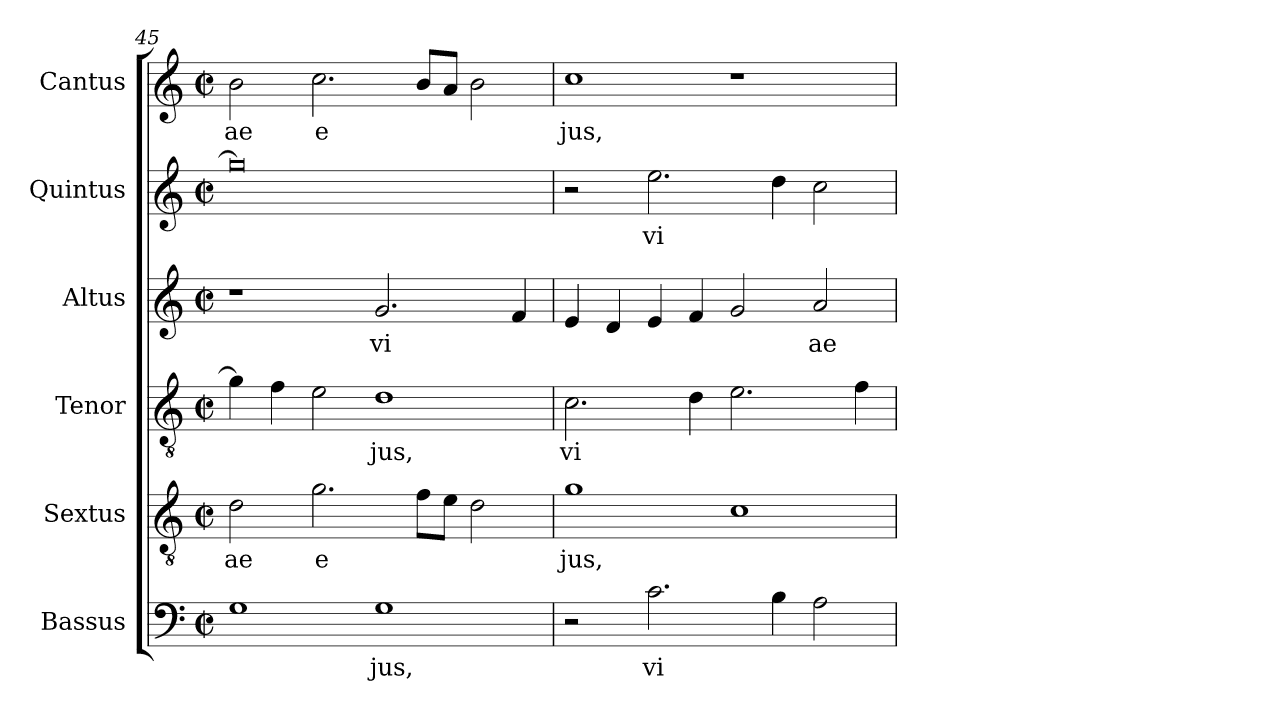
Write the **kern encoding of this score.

**kern	**text	**kern	**text	**kern	**text	**kern	**text	**kern	**text	**kern	**text
*part6	*part6	*part5	*part5	*part4	*part4	*part3	*part3	*part2	*part2	*part1	*part1
*staff6	*staff6	*staff5	*staff5	*staff4	*staff4	*staff3	*staff3	*staff2	*staff2	*staff1	*staff1
*I"Bassus	*	*I"Sextus	*	*I"Tenor	*	*I"Altus	*	*I"Quintus	*	*I"Cantus	*
*clefF4	*	*clefGv2	*	*clefGv2	*	*clefG2	*	*clefG2	*	*clefG2	*
*k[]	*	*k[]	*	*k[]	*	*k[]	*	*k[]	*	*k[]	*
*C:	*	*C:	*	*C:	*	*C:	*	*C:	*	*C:	*
*M2/2	*	*M2/2	*	*M2/2	*	*M2/2	*	*M2/2	*	*M2/2	*
*met(c|)	*	*met(c|)	*	*met(c|)	*	*met(c|)	*	*met(c|)	*	*met(c|)	*
=45	=45	=45	=45	=45	=45	=45	=45	=45	=45	=45	=45
!	!LO:LY:b:cj	!	!LO:LY:b:cj	!	!LO:LY:b:cj	!	!	!	!LO:LY:b:cj	!	!LO:LY:b:cj
1G	--	2d\	ae	4g\]	.	1r	.	0gg]	.	2b\	ae
!	!	!	!	!	!LO:LY:b:cj	!	!	!	!	!	!
.	.	.	.	4f\	.	.	.	.	.	.	.
!	!	!	!LO:LY:b:cj	!	!LO:LY:b:cj	!	!	!	!	!	!LO:LY:b:cj
.	.	2.g\	e	2e\	.	.	.	.	.	2.cc\	e
!	!LO:LY:b:cj	!	!	!	!LO:LY:b:cj	!	!LO:LY:b:cj	!	!	!	!
1G	-jus,	.	.	1d	jus,	2.g/	vi	.	.	.	.
!	!	!	!LO:LY:b:cj	!	!	!	!	!	!	!	!LO:LY:b:cj
.	.	8f\L	.	.	.	.	.	.	.	8b/L	.
!	!	!	!LO:LY:b:cj	!	!	!	!	!	!	!	!LO:LY:b:cj
.	.	8e\J	.	.	.	.	.	.	.	8a/J	.
!	!	!	!LO:LY:b:cj	!	!	!	!	!	!	!	!LO:LY:b:cj
.	.	2d\	.	.	.	.	.	.	.	2b\	.
!	!	!	!	!	!	!	!LO:LY:b:cj	!	!	!	!
.	.	.	.	.	.	4f/	.	.	.	.	.
=46	=46	=46	=46	=46	=46	=46	=46	=46	=46	=46	=46
!	!	!	!LO:LY:b:cj	!	!LO:LY:b:cj	!	!LO:LY:b:cj	!	!	!	!LO:LY:b:cj
2r	.	1g	jus,	2.c\	vi	4e/	.	2r	.	1cc	jus,
!	!	!	!	!	!	!	!LO:LY:b:cj	!	!	!	!
.	.	.	.	.	.	4d/	.	.	.	.	.
!	!LO:LY:b:cj	!	!	!	!	!	!LO:LY:b:cj	!	!LO:LY:b:cj	!	!
2.c\	vi-	.	.	.	.	4e/	.	2.ee\	vi-	.	.
!	!	!	!	!	!LO:LY:b:cj	!	!LO:LY:b:cj	!	!	!	!
.	.	.	.	4d\	.	4f/	.	.	.	.	.
!	!	!	!LO:LY:b:cj	!	!LO:LY:b:cj	!	!LO:LY:b:cj	!	!	!	!
.	.	1c	.	2.e\	.	2g/	.	.	.	1r	.
!	!LO:LY:b:cj	!	!	!	!	!	!	!	!LO:LY:b:cj	!	!
4B\	--	.	.	.	.	.	.	4dd\	--	.	.
!	!LO:LY:b:cj	!	!	!	!	!	!LO:LY:b:cj	!	!LO:LY:b:cj	!	!
2A\	--	.	.	.	.	2a/	ae	2cc\	--	.	.
!	!	!	!	!	!LO:LY:b:cj	!	!	!	!	!	!
.	.	.	.	4f\	.	.	.	.	.	.	.
=	=	=	=	=	=	=	=	=	=	=	=
*-	*-	*-	*-	*-	*-	*-	*-	*-	*-	*-	*-
